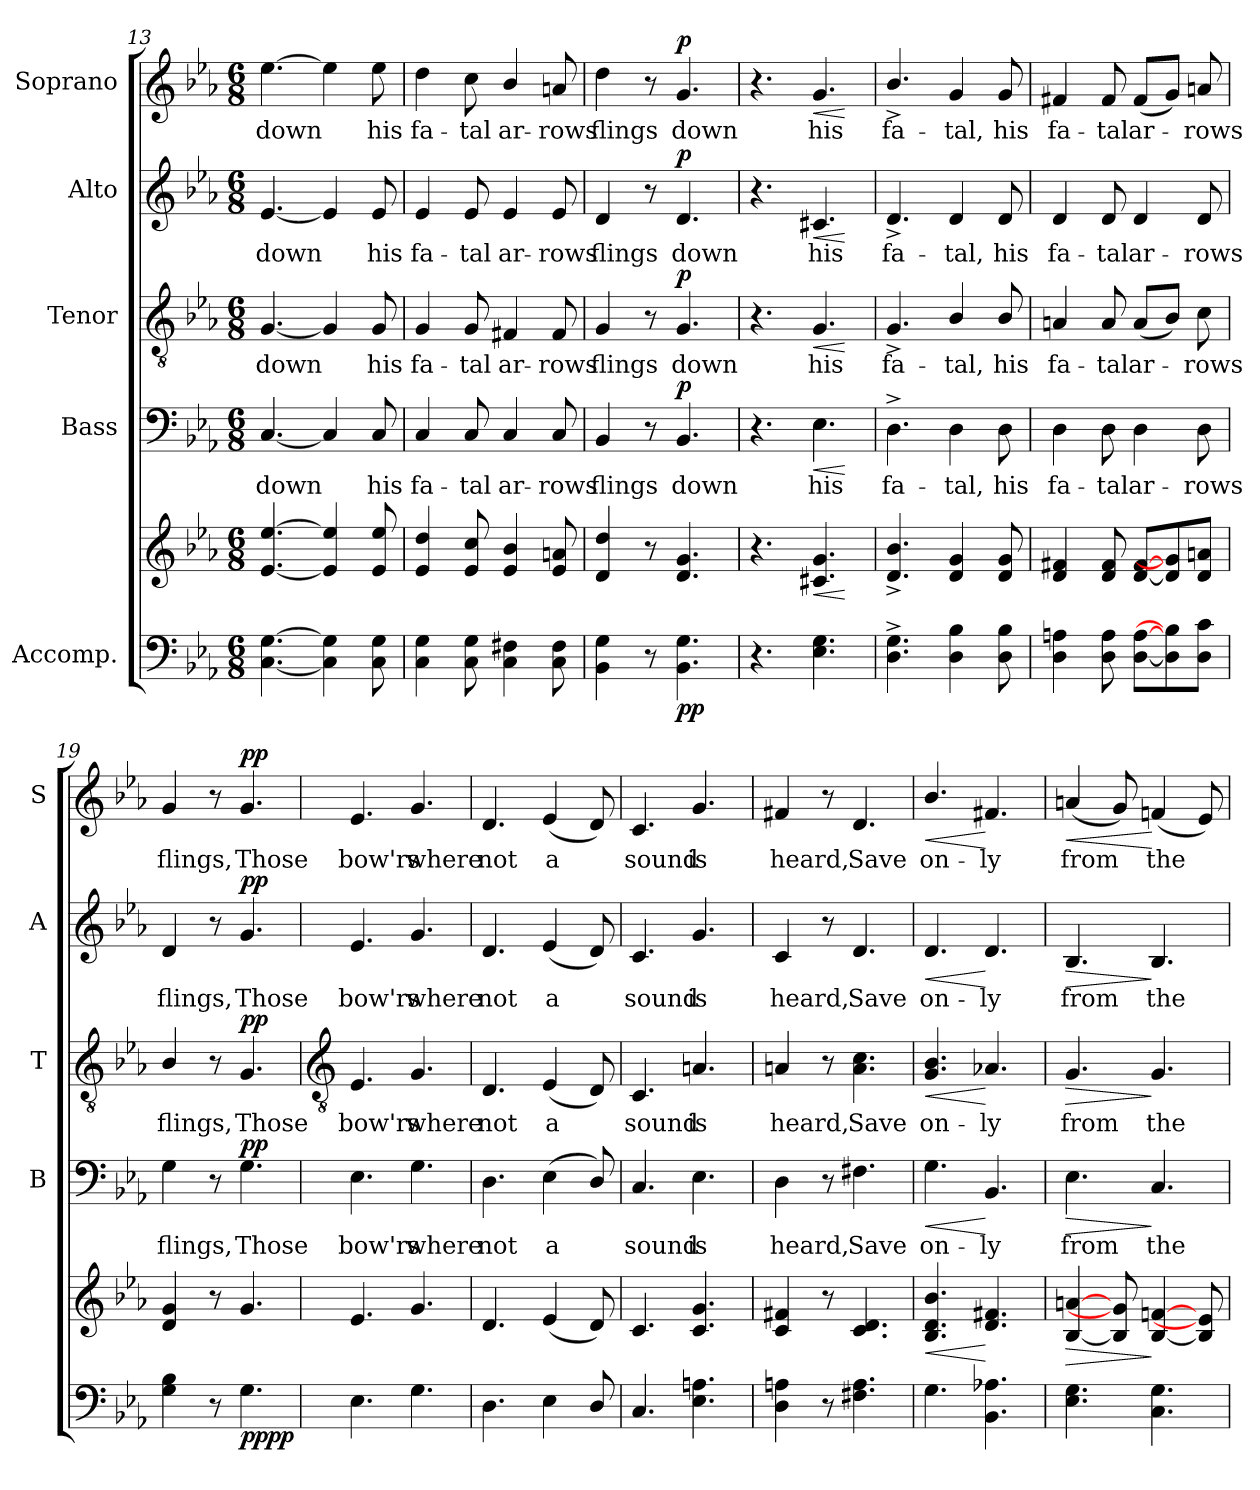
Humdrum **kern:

**kern	**kern	**dynam	**kern	**text	**dynam	**kern	**text	**dynam	**kern	**text	**dynam	**kern	**text	**dynam
*part5	*part5	*part5	*part4	*part4	*part4	*part3	*part3	*part3	*part2	*part2	*part2	*part1	*part1	*part1
*staff6	*staff5	*staff5/6	*staff4	*staff4	*staff4	*staff3	*staff3	*staff3	*staff2	*staff2	*staff2	*staff1	*staff1	*staff1
*I"Accomp.	*	*	*I"Bass	*	*	*I"Tenor	*	*	*I"Alto	*	*	*I"Soprano	*	*
*	*	*	*I'B	*	*	*I'T	*	*	*I'A	*	*	*I'S	*	*
!!LO:LB:g=z
*clefF4	*clefG2	*	*clefF4	*	*	*clefGv2	*	*	*clefG2	*	*	*clefG2	*	*
*k[b-e-a-]	*k[b-e-a-]	*	*k[b-e-a-]	*	*	*k[b-e-a-]	*	*	*k[b-e-a-]	*	*	*k[b-e-a-]	*	*
*E-:	*E-:	*	*E-:	*	*	*E-:	*	*	*E-:	*	*	*E-:	*	*
*M6/8	*M6/8	*	*M6/8	*	*	*M6/8	*	*	*M6/8	*	*	*M6/8	*	*
=13	=13	=13	=13	=13	=13	=13	=13	=13	=13	=13	=13	=13	=13	=13
!	!	!	!	!LO:LY:b	!	!	!LO:LY:b	!	!	!LO:LY:b	!	!	!LO:LY:b	!
[4.C [4.G	[4.e- [4.ee-	.	[4.C	down	.	[4.G	down	.	[4.e-	down	.	[4.ee-	down	.
4C] 4G]	4e-] 4ee-]	.	4C]	.	.	4G]	.	.	4e-]	.	.	4ee-]	.	.
!	!	!	!	!LO:LY:b	!	!	!LO:LY:b	!	!	!LO:LY:b	!	!	!LO:LY:b	!
8C 8G	8e- 8ee-	.	8C	his	.	8G	his	.	8e-	his	.	8ee-	his	.
=14	=14	=14	=14	=14	=14	=14	=14	=14	=14	=14	=14	=14	=14	=14
!	!	!	!	!LO:LY:b	!	!	!LO:LY:b	!	!	!LO:LY:b	!	!	!LO:LY:b	!
4C 4G	4e- 4dd	.	4C	fa-	.	4G	fa-	.	4e-	fa-	.	4dd	fa-	.
!	!	!	!	!LO:LY:b	!	!	!LO:LY:b	!	!	!LO:LY:b	!	!	!LO:LY:b	!
8C 8G	8e- 8cc	.	8C	-tal	.	8G	-tal	.	8e-	-tal	.	8cc	-tal	.
!	!	!	!	!LO:LY:b	!	!	!LO:LY:b	!	!	!LO:LY:b	!	!	!LO:LY:b	!
4C 4F#X	4e-/ 4b-/	.	4C	ar-	.	4F#X	ar-	.	4e-	ar-	.	4b-/	ar-	.
!	!	!	!	!LO:LY:b	!	!	!LO:LY:b	!	!	!LO:LY:b	!	!	!LO:LY:b	!
8C 8F#	8e- 8an	.	8C	-rows	.	8F#	-rows	.	8e-	-rows	.	8an	-rows	.
=15	=15	=15	=15	=15	=15	=15	=15	=15	=15	=15	=15	=15	=15	=15
!	!	!	!	!LO:LY:b	!	!	!LO:LY:b	!	!	!LO:LY:b	!	!	!LO:LY:b	!
4BB- 4G	4d 4dd	.	4BB-	flings	.	4G	flings	.	4d	flings	.	4dd	flings	.
8r	8r	.	8r	.	.	8r	.	.	8r	.	.	8r	.	.
!	!	!LO:DY:b=2	!	!LO:LY:b	!	!	!LO:LY:b	!	!	!LO:LY:b	!	!	!LO:LY:b	!
!	!	!LO:DY:n=1:b	!	!	!LO:DY:b	!	!	!LO:DY:b	!	!	!LO:DY:b	!	!	!LO:DY:b
4.BB- 4.G	4.d 4.g	p p	4.BB-	down	p	4.G	down	p	4.d	down	p	4.g	down	p
=16	=16	=16	=16	=16	=16	=16	=16	=16	=16	=16	=16	=16	=16	=16
4.r	4.r	.	4.r	.	.	4.r	.	.	4.r	.	.	4.r	.	.
!	!	!LO:HP:b	!	!LO:LY:b	!LO:HP:b	!	!LO:LY:b	!LO:HP:b	!	!LO:LY:b	!LO:HP:b	!	!LO:LY:b	!LO:HP:b
4.E- 4.G	4.c#X 4.g	<	4.E-	his	<	4.G	his	<	4.c#X	his	<	4.g	his	<
.	.	[	.	.	[	.	.	[	.	.	[	.	.	[
=17	=17	=17	=17	=17	=17	=17	=17	=17	=17	=17	=17	=17	=17	=17
!	!	!	!	!LO:LY:b	!	!	!LO:LY:b	!	!	!LO:LY:b	!	!	!LO:LY:b	!
4.D^ 4.G^	4.d/^ 4.b-/^	.	4.D^	fa-	.	4.G^/	fa-	.	4.d^	fa-	.	4.b-^/	fa-	.
!	!	!	!	!LO:LY:b	!	!	!LO:LY:b	!	!	!LO:LY:b	!	!	!LO:LY:b	!
4D 4B-	4d 4g	.	4D	-tal,	.	4B-/	-tal,	.	4d	-tal,	.	4g	-tal,	.
!	!	!	!	!LO:LY:b	!	!	!LO:LY:b	!	!	!LO:LY:b	!	!	!LO:LY:b	!
8D 8B-	8d 8g	.	8D	his	.	8B-/	his	.	8d	his	.	8g	his	.
=18	=18	=18	=18	=18	=18	=18	=18	=18	=18	=18	=18	=18	=18	=18
!	!	!	!	!LO:LY:b	!	!	!LO:LY:b	!	!	!LO:LY:b	!	!	!LO:LY:b	!
4D 4An	4d 4f#X	.	4D	fa-	.	4An	fa-	.	4d	fa-	.	4f#X	fa-	.
!	!	!	!	!LO:LY:b	!	!	!LO:LY:b	!	!	!LO:LY:b	!	!	!LO:LY:b	!
8D 8A	8d 8f#	.	8D	-tal	.	8A	-tal	.	8d	-tal	.	8f#	-tal	.
!	!	!	!	!LO:LY:b	!	!	!LO:LY:b	!	!	!LO:LY:b	!	!	!LO:LY:b	!
[8D [8AL	[8d [8f#L	.	4D	ar-	.	(<8AL	ar-	.	4d	ar-	.	(<8f#L	ar-	.
8D] 8B-]	8d] 8g]	.	.	.	.	8B-J)	.	.	.	.	.	8gJ)	.	.
!	!	!	!	!LO:LY:b	!	!	!LO:LY:b	!	!	!LO:LY:b	!	!	!LO:LY:b	!
8D 8cJ	8d 8anJ	.	8D	-rows	.	8c	rows	.	8d	-rows	.	8an	rows	.
=19	=19	=19	=19	=19	=19	=19	=19	=19	=19	=19	=19	=19	=19	=19
!	!	!	!	!LO:LY:b	!	!	!LO:LY:b	!	!	!LO:LY:b	!	!	!LO:LY:b	!
4G 4B-	4d 4g	.	4G	flings,	.	4B-/	flings,	.	4d	flings,	.	4g	flings,	.
8r	8r	.	8r	.	.	8r	.	.	8r	.	.	8r	.	.
!	!	!LO:DY:b=2	!	!LO:LY:b	!	!	!LO:LY:b	!	!	!LO:LY:b	!	!	!LO:LY:b	!
!	!	!LO:DY:n=1:b	!	!	!LO:DY:b	!	!	!LO:DY:b	!	!	!LO:DY:b	!	!	!LO:DY:b
4.G	4.g	pp pp	4.G	Those	pp	4.G	Those	pp	4.g	Those	pp	4.g	Those	pp
!!LO:LB:g=z
=20	=20	=20	=20	=20	=20	=20	=20	=20	=20	=20	=20	=20	=20	=20
*	*	*	*	*	*	*clefGv2	*	*	*	*	*	*	*	*
!	!	!	!	!LO:LY:b	!	!	!LO:LY:b	!	!	!LO:LY:b	!	!	!LO:LY:b	!
4.E-	4.e-	.	4.E-	bow'rs	.	4.E-	bow'rs	.	4.e-	bow'rs	.	4.e-	bow'rs	.
!	!	!	!	!LO:LY:b	!	!	!LO:LY:b	!	!	!LO:LY:b	!	!	!LO:LY:b	!
4.G	4.g	.	4.G	where	.	4.G	where	.	4.g	where	.	4.g	where	.
=21	=21	=21	=21	=21	=21	=21	=21	=21	=21	=21	=21	=21	=21	=21
!	!	!	!	!LO:LY:b	!	!	!LO:LY:b	!	!	!LO:LY:b	!	!	!LO:LY:b	!
4.D	4.d	.	4.D	not	.	4.D	not	.	4.d	not	.	4.d	not	.
!	!	!	!	!LO:LY:b	!	!	!LO:LY:b	!	!	!LO:LY:b	!	!	!LO:LY:b	!
4E-	(<4e-	.	(<4E-	a	.	(<4E-	a	.	(<4e-	a	.	(<4e-	a	.
8D/	8d)	.	8D/)	.	.	8D)	.	.	8d)	.	.	8d)	.	.
=22	=22	=22	=22	=22	=22	=22	=22	=22	=22	=22	=22	=22	=22	=22
!	!	!	!	!LO:LY:b	!	!	!LO:LY:b	!	!	!LO:LY:b	!	!	!LO:LY:b	!
4.C	4.c	.	4.C	sound	.	4.C	sound	.	4.c	sound	.	4.c	sound	.
!	!	!	!	!LO:LY:b	!	!	!LO:LY:b	!	!	!LO:LY:b	!	!	!LO:LY:b	!
4.E- 4.An	4.c 4.g	.	4.E-	is	.	4.An	is	.	4.g	is	.	4.g	is	.
=23	=23	=23	=23	=23	=23	=23	=23	=23	=23	=23	=23	=23	=23	=23
!	!	!	!	!LO:LY:b	!	!	!LO:LY:b	!	!	!LO:LY:b	!	!	!LO:LY:b	!
4D 4An	4c 4f#X	.	4D	heard,	.	4An	heard,	.	4c	heard,	.	4f#X	heard,	.
8r	8r	.	8r	.	.	8r	.	.	8r	.	.	8r	.	.
!	!	!	!	!LO:LY:b	!	!	!LO:LY:b	!	!	!LO:LY:b	!	!	!LO:LY:b	!
4.F#X 4.A	4.c 4.d	.	4.F#X	Save	.	4.A 4.c	Save	.	4.d	Save	.	4.d	Save	.
=24	=24	=24	=24	=24	=24	=24	=24	=24	=24	=24	=24	=24	=24	=24
!	!	!LO:HP:b	!	!LO:LY:b	!LO:HP:b	!	!LO:LY:b	!LO:HP:b	!	!LO:LY:b	!LO:HP:b	!	!LO:LY:b	!LO:HP:b
4.G\	4.B-/ 4.d/ 4.b-/	<	4.G\	on-	<	4.G/ 4.B-/	on-	<	4.d/	on-	<	4.b-/	on-	<
!	!	!	!	!LO:LY:b	!	!	!LO:LY:b	!	!	!LO:LY:b	!	!	!LO:LY:b	!
4.BB- 4.A-X	4.d 4.f#X	[	4.BB-	-ly	[	4.A-X	-ly	[	4.d	-ly	[	4.f#X	-ly	[
=25	=25	=25	=25	=25	=25	=25	=25	=25	=25	=25	=25	=25	=25	=25
!	!	!LO:HP:b	!	!LO:LY:b	!LO:HP:b	!	!LO:LY:b	!LO:HP:b	!	!LO:LY:b	!LO:HP:b	!	!LO:LY:b	!LO:HP:b
4.E- 4.G	[4B- [4an	>	4.E-	from	>	4.G	from	>	4.B-	from	>	(<4an	from	<
.	8B-] 8g]	.	.	.	.	.	.	.	.	.	.	8g)	.	.
!	!	!	!	!LO:LY:b	!	!	!LO:LY:b	!	!	!LO:LY:b	!	!	!LO:LY:b	!
4.C 4.G	[4B- [4fn	]	4.C	the	]	4.G	the	]	4.B-	the	]	(<4fn	the	[
.	8B-] 8e-]	.	.	.	.	.	.	.	.	.	.	8e-)	.	.
=	=	=	=	=	=	=	=	=	=	=	=	=	=	=
*-	*-	*-	*-	*-	*-	*-	*-	*-	*-	*-	*-	*-	*-	*-
